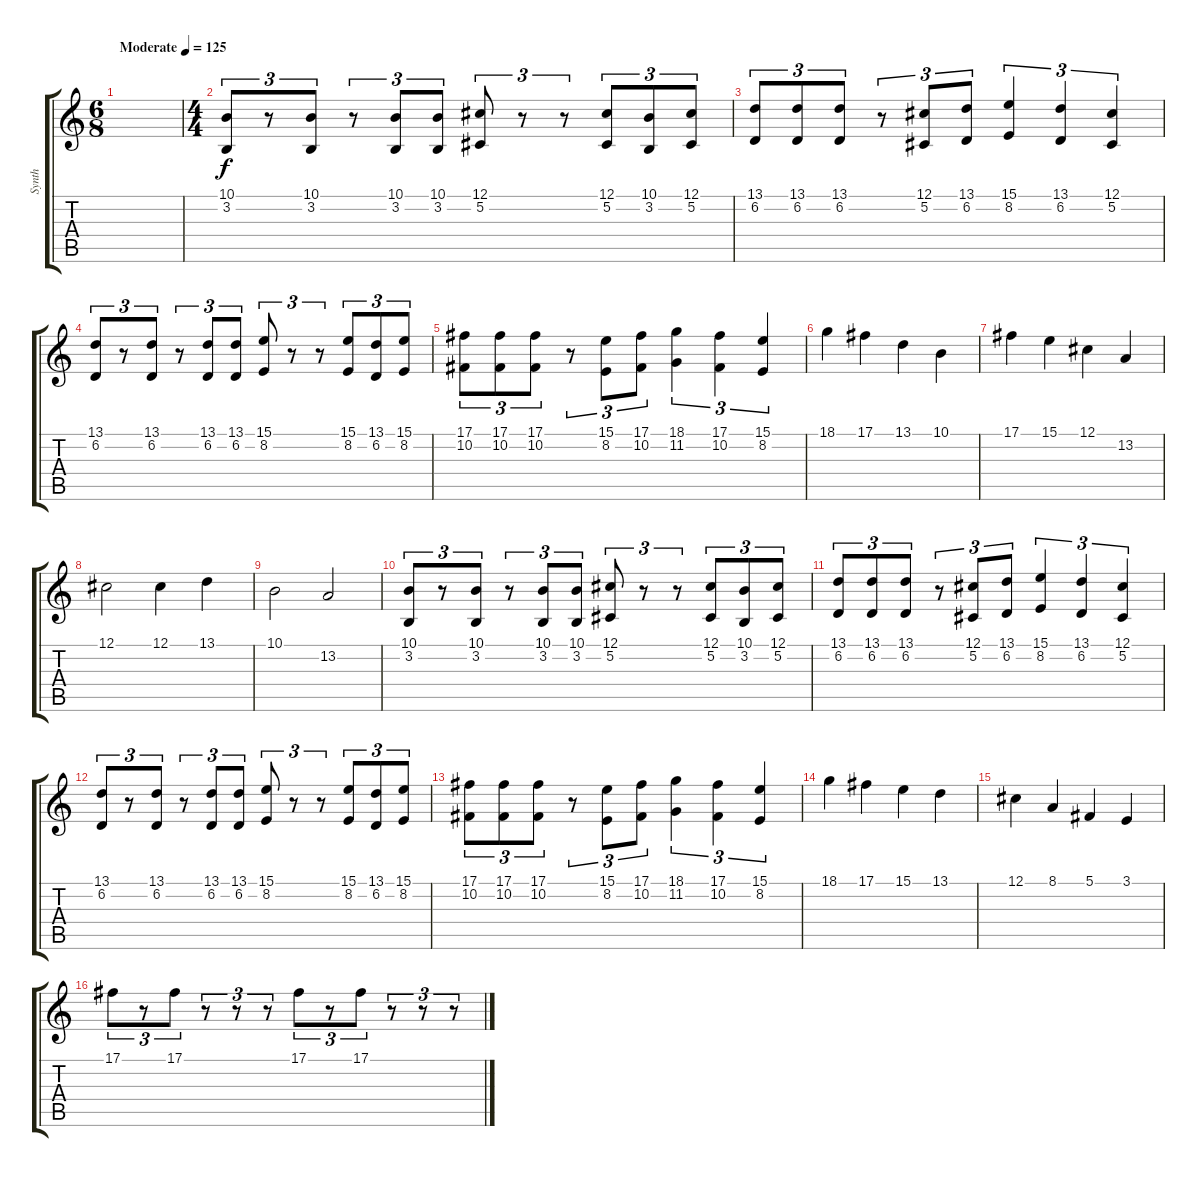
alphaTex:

\track ("Synth" "Synth") {instrument stringensemble1}
\staff {score tabs}
\tuning (Db4 Ab3 E3 B2 Gb2 B1) {hide}
\ts (6 8)
\tempo (125 "Moderate")
\clef g2
\ks c
|
\ts (4 4)
(10.1 3.2).8{tu (3 2)} r.8{tu (3 2)} (10.1 3.2).8{tu (3 2)} r.8{tu (3 2)} (10.1 3.2).8{tu (3 2)} (10.1 3.2).8{tu (3 2)} (12.1 5.2).8{tu (3 2)} r.8{tu (3 2)} r.8{tu (3 2)} (12.1 5.2).8{tu (3 2)} (10.1 3.2).8{tu (3 2)} (12.1 5.2).8{tu (3 2)} |
(13.1 6.2).8{tu (3 2)} (13.1 6.2).8{tu (3 2)} (13.1 6.2).8{tu (3 2)} r.8{tu (3 2)} (12.1 5.2).8{tu (3 2)} (13.1 6.2).8{tu (3 2)} (15.1 8.2).4{tu (3 2)} (13.1 6.2).4{tu (3 2)} (12.1 5.2).4{tu (3 2)} |
(13.1 6.2).8{tu (3 2)} r.8{tu (3 2)} (13.1 6.2).8{tu (3 2)} r.8{tu (3 2)} (13.1 6.2).8{tu (3 2)} (13.1 6.2).8{tu (3 2)} (15.1 8.2).8{tu (3 2)} r.8{tu (3 2)} r.8{tu (3 2)} (15.1 8.2).8{tu (3 2)} (13.1 6.2).8{tu (3 2)} (15.1 8.2).8{tu (3 2)} |
(17.1 10.2).8{tu (3 2)} (17.1 10.2).8{tu (3 2)} (17.1 10.2).8{tu (3 2)} r.8{tu (3 2)} (15.1 8.2).8{tu (3 2)} (17.1 10.2).8{tu (3 2)} (18.1 11.2).4{tu (3 2)} (17.1 10.2).4{tu (3 2)} (15.1 8.2).4{tu (3 2)} |
18.1.4 17.1.4 13.1.4 10.1.4 |
17.1.4 15.1.4 12.1.4 13.2.4 |
12.1.2 12.1.4 13.1.4 |
10.1.2 13.2.2 |
(10.1 3.2).8{tu (3 2)} r.8{tu (3 2)} (10.1 3.2).8{tu (3 2)} r.8{tu (3 2)} (10.1 3.2).8{tu (3 2)} (10.1 3.2).8{tu (3 2)} (12.1 5.2).8{tu (3 2)} r.8{tu (3 2)} r.8{tu (3 2)} (12.1 5.2).8{tu (3 2)} (10.1 3.2).8{tu (3 2)} (12.1 5.2).8{tu (3 2)} |
(13.1 6.2).8{tu (3 2)} (13.1 6.2).8{tu (3 2)} (13.1 6.2).8{tu (3 2)} r.8{tu (3 2)} (12.1 5.2).8{tu (3 2)} (13.1 6.2).8{tu (3 2)} (15.1 8.2).4{tu (3 2)} (13.1 6.2).4{tu (3 2)} (12.1 5.2).4{tu (3 2)} |
(13.1 6.2).8{tu (3 2)} r.8{tu (3 2)} (13.1 6.2).8{tu (3 2)} r.8{tu (3 2)} (13.1 6.2).8{tu (3 2)} (13.1 6.2).8{tu (3 2)} (15.1 8.2).8{tu (3 2)} r.8{tu (3 2)} r.8{tu (3 2)} (15.1 8.2).8{tu (3 2)} (13.1 6.2).8{tu (3 2)} (15.1 8.2).8{tu (3 2)} |
(17.1 10.2).8{tu (3 2)} (17.1 10.2).8{tu (3 2)} (17.1 10.2).8{tu (3 2)} r.8{tu (3 2)} (15.1 8.2).8{tu (3 2)} (17.1 10.2).8{tu (3 2)} (18.1 11.2).4{tu (3 2)} (17.1 10.2).4{tu (3 2)} (15.1 8.2).4{tu (3 2)} |
18.1.4 17.1.4 15.1.4 13.1.4 |
12.1.4 8.1.4 5.1.4 3.1.4 |
17.1.8{tu (3 2)} r.8{tu (3 2)} 17.1.8{tu (3 2)} r.8{tu (3 2)} r.8{tu (3 2)} r.8{tu (3 2)} 17.1.8{tu (3 2)} r.8{tu (3 2)} 17.1.8{tu (3 2)} r.8{tu (3 2)} r.8{tu (3 2)} r.8{tu (3 2)}
